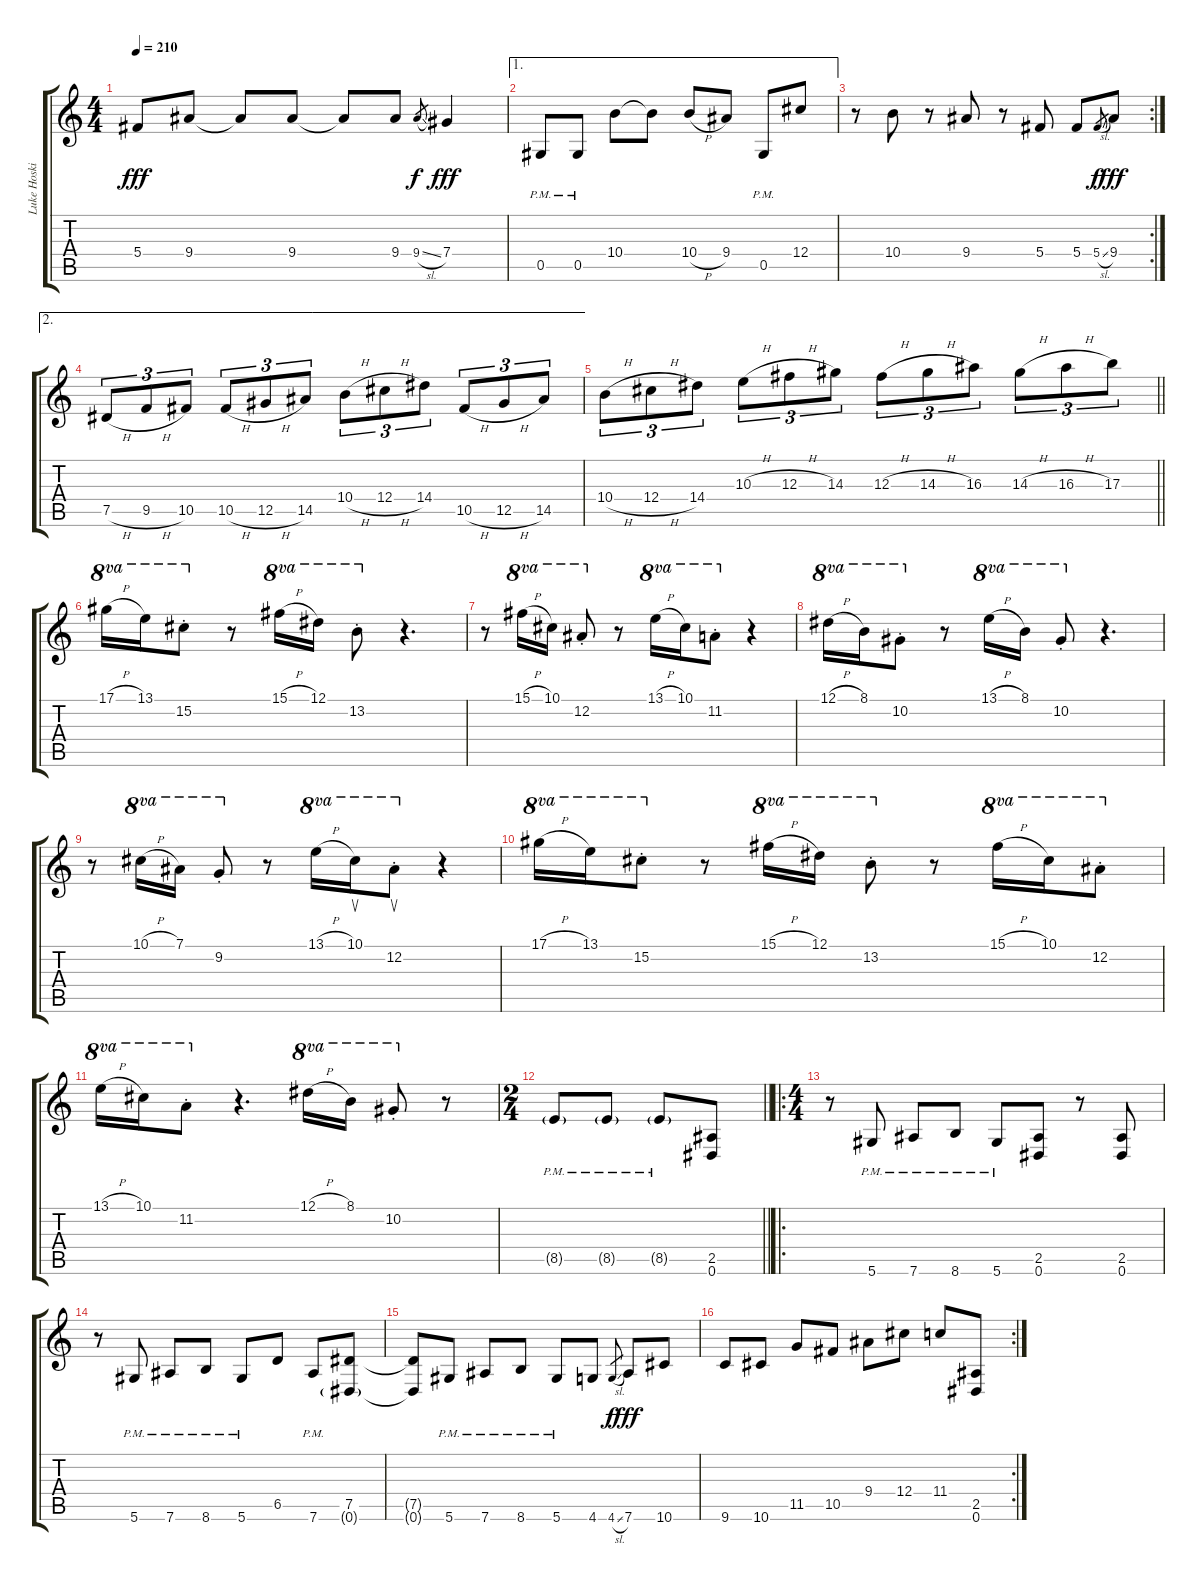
\track ("Luke Hoskin" "Luke Hoski") {instrument distortionguitar}
\staff {score tabs}
\tuning (Eb4 Bb3 Gb3 Db3 Ab2 Eb2) {hide}
\ts (4 4)
\tempo 210
\clef g2
\ks c
5.4{t}.8{dy fff} 9.4.8 9.4{t}.8 9.4.8 9.4{t}.8 9.4.8 9.4{sl}.8{gr dy f} 7.4.4{dy fff} |
\ae 1
0.5{pm}.8 0.5{pm}.8 10.4.8 10.4{t}.8 10.4{h}.8 9.4.8 0.5{pm}.8 12.4.8 |
\rc 2
r.8 10.4.8 r.8 9.4.8 r.8 5.4.8 5.4.8 5.4{sl}.8{gr dy f} 9.4.8{dy fff} |
\ae 2
7.5{h}.8{tu (3 2)} 9.5{h}.8{tu (3 2)} 10.5.8{tu (3 2)} 10.5{h}.8{tu (3 2)} 12.5{h}.8{tu (3 2)} 14.5.8{tu (3 2)} 10.4{h}.8{tu (3 2)} 12.4{h}.8{tu (3 2)} 14.4.8{tu (3 2)} 10.5{h}.8{tu (3 2)} 12.5{h}.8{tu (3 2)} 14.5.8{tu (3 2)} |
\barLineRight lightlight
10.4{h}.8{tu (3 2)} 12.4{h}.8{tu (3 2)} 14.4.8{tu (3 2)} 10.3{h}.8{tu (3 2)} 12.3{h}.8{tu (3 2)} 14.3.8{tu (3 2)} 12.3{h}.8{tu (3 2)} 14.3{h}.8{tu (3 2)} 16.3.8{tu (3 2)} 14.3{h}.8{tu (3 2)} 16.3{h}.8{tu (3 2)} 17.3.8{tu (3 2)} |
17.1{h}.16{ot 8va} 13.1.16{ot 8va} 15.2{st}.8{ot 8va} r.8 15.1{h}.16{ot 8va} 12.1.16{ot 8va} 13.2{st}.8{ot 8va} r.4{d} |
r.8 15.1{h}.16{ot 8va} 10.1.16{ot 8va} 12.2{st}.8{ot 8va} r.8 13.1{h}.16{ot 8va} 10.1.16{ot 8va} 11.2{st}.8{ot 8va} r.4 |
12.1{h}.16{ot 8va} 8.1.16{ot 8va} 10.2{st}.8{ot 8va} r.8 13.1{h}.16{ot 8va} 8.1.16{ot 8va} 10.2{st}.8{ot 8va} r.4{d} |
r.8 10.1{h}.16{ot 8va} 7.1.16{ot 8va} 9.2{st}.8{ot 8va} r.8 13.1{h}.16{ot 8va} 10.1.16{su ot 8va} 12.2{st}.8{su ot 8va} r.4 |
17.1{h}.16{ot 8va} 13.1.16{ot 8va} 15.2{st}.8{ot 8va} r.8 15.1{h}.16{ot 8va} 12.1.16{ot 8va} 13.2{st}.8{ot 8va} r.8 15.1{h}.16{ot 8va} 10.1.16{ot 8va} 12.2{st}.8{ot 8va} |
13.1{h}.16{ot 8va} 10.1.16{ot 8va} 11.2{st}.8{ot 8va} r.4{d} 12.1{h}.16{ot 8va} 8.1.16{ot 8va} 10.2{st}.8{ot 8va} r.8 |
\ts (2 4)
\barLineRight lightlight
8.5{g pm}.8 8.5{g pm}.8 8.5{g pm}.8 (2.5 0.6).8 |
\ro
\ts (4 4)
r.8 5.6{pm}.8 7.6{pm}.8 8.6{pm}.8 5.6{pm}.8 (2.5 0.6).8 r.8 (2.5 0.6).8 |
r.8 5.6{pm}.8 7.6{pm}.8 8.6{pm}.8 5.6{pm}.8 6.5.8 7.6{pm}.8 (7.5 0.6{g}).8 |
(7.5{t} 0.6{t}).8 5.6{pm}.8 7.6{pm}.8 8.6{pm}.8 5.6{pm}.8 4.6.8 4.6{sl}.8{gr dy f} 7.6.8{dy fff} 10.6.8 |
\rc 2
9.6.8 10.6.8 11.5.8 10.5.8 9.4.8 12.4.8 11.4.8 (2.5 0.6).8
